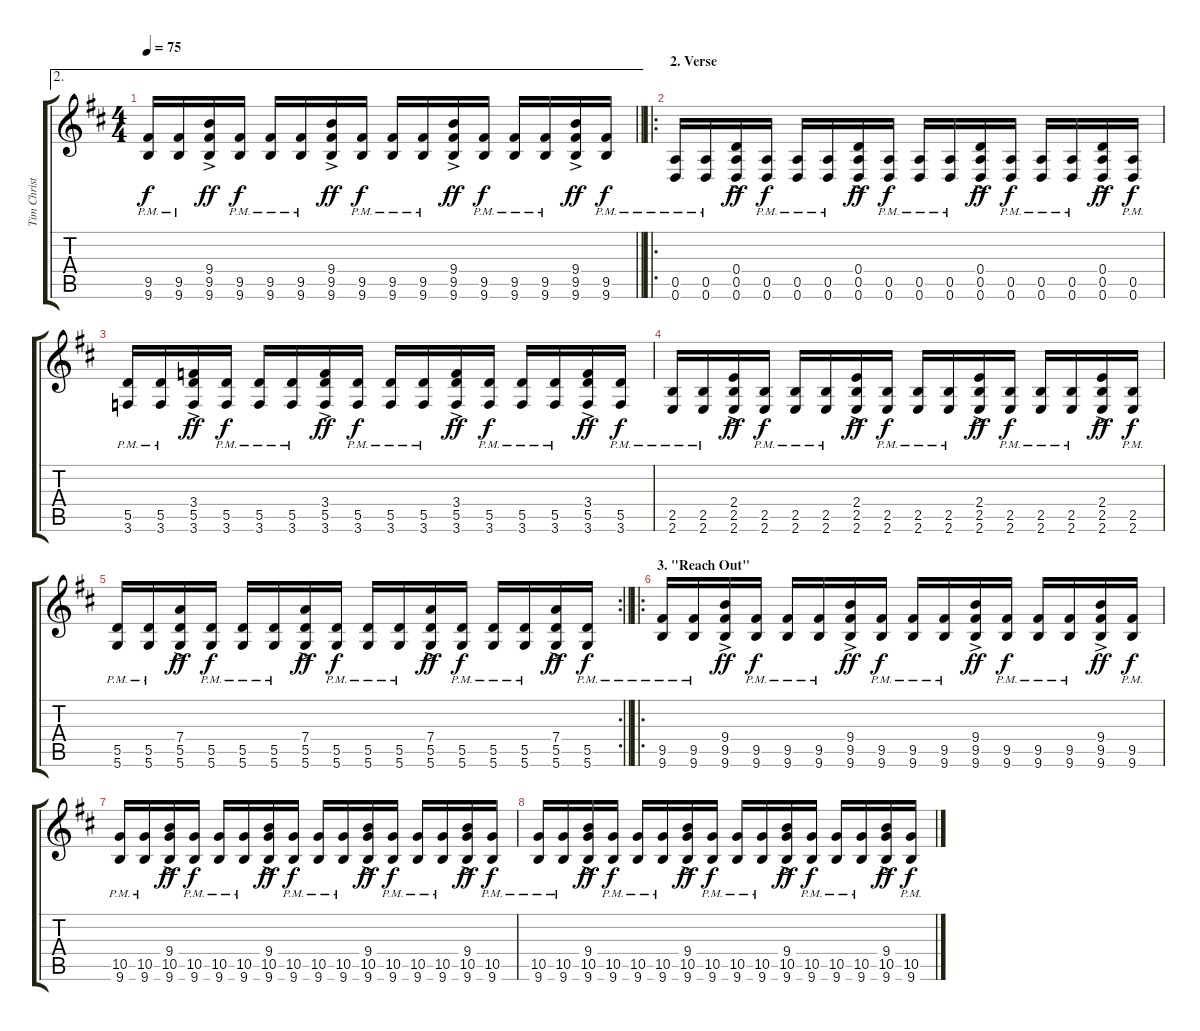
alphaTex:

\track ("Tim Christensen" "Tim Christ") {instrument overdrivenguitar}
\staff {score tabs}
\tuning (E4 B3 G3 D3 A2 D2) {hide}
\ae 2
\ts (4 4)
\tempo 75
\clef g2
\barLineRight lightlight
\ks d
(9.5{pm} 9.6{pm}).16{dy f} (9.5{pm} 9.6{pm}).16 (9.4{ac} 9.5{ac} 9.6{ac}).16{dy ff} (9.5{pm} 9.6{pm}).16{dy f} (9.5{pm} 9.6{pm}).16 (9.5{pm} 9.6{pm}).16 (9.4{ac} 9.5{ac} 9.6{ac}).16{dy ff} (9.5{pm} 9.6{pm}).16{dy f} (9.5{pm} 9.6{pm}).16 (9.5{pm} 9.6{pm}).16 (9.4{ac} 9.5{ac} 9.6{ac}).16{dy ff} (9.5{pm} 9.6{pm}).16{dy f} (9.5{pm} 9.6{pm}).16 (9.5{pm} 9.6{pm}).16 (9.4{ac} 9.5{ac} 9.6{ac}).16{dy ff} (9.5{pm} 9.6{pm}).16{dy f} |
\ro
\section ("" "2. Verse")
(0.5{pm} 0.6{pm}).16 (0.5{pm} 0.6{pm}).16 (0.4{ac} 0.5{ac} 0.6{ac}).16{dy ff} (0.5{pm} 0.6{pm}).16{dy f} (0.5{pm} 0.6{pm}).16 (0.5{pm} 0.6{pm}).16 (0.4{ac} 0.5{ac} 0.6{ac}).16{dy ff} (0.5{pm} 0.6{pm}).16{dy f} (0.5{pm} 0.6{pm}).16 (0.5{pm} 0.6{pm}).16 (0.4{ac} 0.5{ac} 0.6{ac}).16{dy ff} (0.5{pm} 0.6{pm}).16{dy f} (0.5{pm} 0.6{pm}).16 (0.5{pm} 0.6{pm}).16 (0.4{ac} 0.5{ac} 0.6{ac}).16{dy ff} (0.5{pm} 0.6{pm}).16{dy f} |
(5.5{pm} 3.6{pm}).16 (5.5{pm} 3.6{pm}).16 (3.4{ac} 5.5{ac} 3.6{ac}).16{dy ff} (5.5{pm} 3.6{pm}).16{dy f} (5.5{pm} 3.6{pm}).16 (5.5{pm} 3.6{pm}).16 (3.4{ac} 5.5{ac} 3.6{ac}).16{dy ff} (5.5{pm} 3.6{pm}).16{dy f} (5.5{pm} 3.6{pm}).16 (5.5{pm} 3.6{pm}).16 (3.4{ac} 5.5{ac} 3.6{ac}).16{dy ff} (5.5{pm} 3.6{pm}).16{dy f} (5.5{pm} 3.6{pm}).16 (5.5{pm} 3.6{pm}).16 (3.4{ac} 5.5{ac} 3.6{ac}).16{dy ff} (5.5{pm} 3.6{pm}).16{dy f} |
(2.5{pm} 2.6{pm}).16 (2.5{pm} 2.6{pm}).16 (2.4{ac} 2.5{ac} 2.6{ac}).16{dy ff} (2.5{pm} 2.6{pm}).16{dy f} (2.5{pm} 2.6{pm}).16 (2.5{pm} 2.6{pm}).16 (2.4{ac} 2.5{ac} 2.6{ac}).16{dy ff} (2.5{pm} 2.6{pm}).16{dy f} (2.5{pm} 2.6{pm}).16 (2.5{pm} 2.6{pm}).16 (2.4{ac} 2.5{ac} 2.6{ac}).16{dy ff} (2.5{pm} 2.6{pm}).16{dy f} (2.5{pm} 2.6{pm}).16 (2.5{pm} 2.6{pm}).16 (2.4{ac} 2.5{ac} 2.6{ac}).16{dy ff} (2.5{pm} 2.6{pm}).16{dy f} |
\rc 2
\barLineRight lightlight
(5.5{pm} 5.6{pm}).16 (5.5{pm} 5.6{pm}).16 (7.4{ac} 5.5{ac} 5.6{ac}).16{dy ff} (5.5{pm} 5.6{pm}).16{dy f} (5.5{pm} 5.6{pm}).16 (5.5{pm} 5.6{pm}).16 (7.4{ac} 5.5{ac} 5.6{ac}).16{dy ff} (5.5{pm} 5.6{pm}).16{dy f} (5.5{pm} 5.6{pm}).16 (5.5{pm} 5.6{pm}).16 (7.4{ac} 5.5{ac} 5.6{ac}).16{dy ff} (5.5{pm} 5.6{pm}).16{dy f} (5.5{pm} 5.6{pm}).16 (5.5{pm} 5.6{pm}).16 (7.4{ac} 5.5{ac} 5.6{ac}).16{dy ff} (5.5{pm} 5.6{pm}).16{dy f} |
\ro
\section ("" "3. \"Reach Out\"")
(9.5{pm} 9.6{pm}).16 (9.5{pm} 9.6{pm}).16 (9.4{ac} 9.5{ac} 9.6{ac}).16{dy ff} (9.5{pm} 9.6{pm}).16{dy f} (9.5{pm} 9.6{pm}).16 (9.5{pm} 9.6{pm}).16 (9.4{ac} 9.5{ac} 9.6{ac}).16{dy ff} (9.5{pm} 9.6{pm}).16{dy f} (9.5{pm} 9.6{pm}).16 (9.5{pm} 9.6{pm}).16 (9.4{ac} 9.5{ac} 9.6{ac}).16{dy ff} (9.5{pm} 9.6{pm}).16{dy f} (9.5{pm} 9.6{pm}).16 (9.5{pm} 9.6{pm}).16 (9.4{ac} 9.5{ac} 9.6{ac}).16{dy ff} (9.5{pm} 9.6{pm}).16{dy f} |
(10.5{pm} 9.6{pm}).16 (10.5{pm} 9.6{pm}).16 (9.4{ac} 10.5{ac} 9.6{ac}).16{dy ff} (10.5{pm} 9.6{pm}).16{dy f} (10.5{pm} 9.6{pm}).16 (10.5{pm} 9.6{pm}).16 (9.4{ac} 10.5{ac} 9.6{ac}).16{dy ff} (10.5{pm} 9.6{pm}).16{dy f} (10.5{pm} 9.6{pm}).16 (10.5{pm} 9.6{pm}).16 (9.4{ac} 10.5{ac} 9.6{ac}).16{dy ff} (10.5{pm} 9.6{pm}).16{dy f} (10.5{pm} 9.6{pm}).16 (10.5{pm} 9.6{pm}).16 (9.4{ac} 10.5{ac} 9.6{ac}).16{dy ff} (10.5{pm} 9.6{pm}).16{dy f} |
(10.5{pm} 9.6{pm}).16 (10.5{pm} 9.6{pm}).16 (9.4{ac} 10.5{ac} 9.6{ac}).16{dy ff} (10.5{pm} 9.6{pm}).16{dy f} (10.5{pm} 9.6{pm}).16 (10.5{pm} 9.6{pm}).16 (9.4{ac} 10.5{ac} 9.6{ac}).16{dy ff} (10.5{pm} 9.6{pm}).16{dy f} (10.5{pm} 9.6{pm}).16 (10.5{pm} 9.6{pm}).16 (9.4{ac} 10.5{ac} 9.6{ac}).16{dy ff} (10.5{pm} 9.6{pm}).16{dy f} (10.5{pm} 9.6{pm}).16 (10.5{pm} 9.6{pm}).16 (9.4{ac} 10.5{ac} 9.6{ac}).16{dy ff} (10.5{pm} 9.6{pm}).16{dy f}
